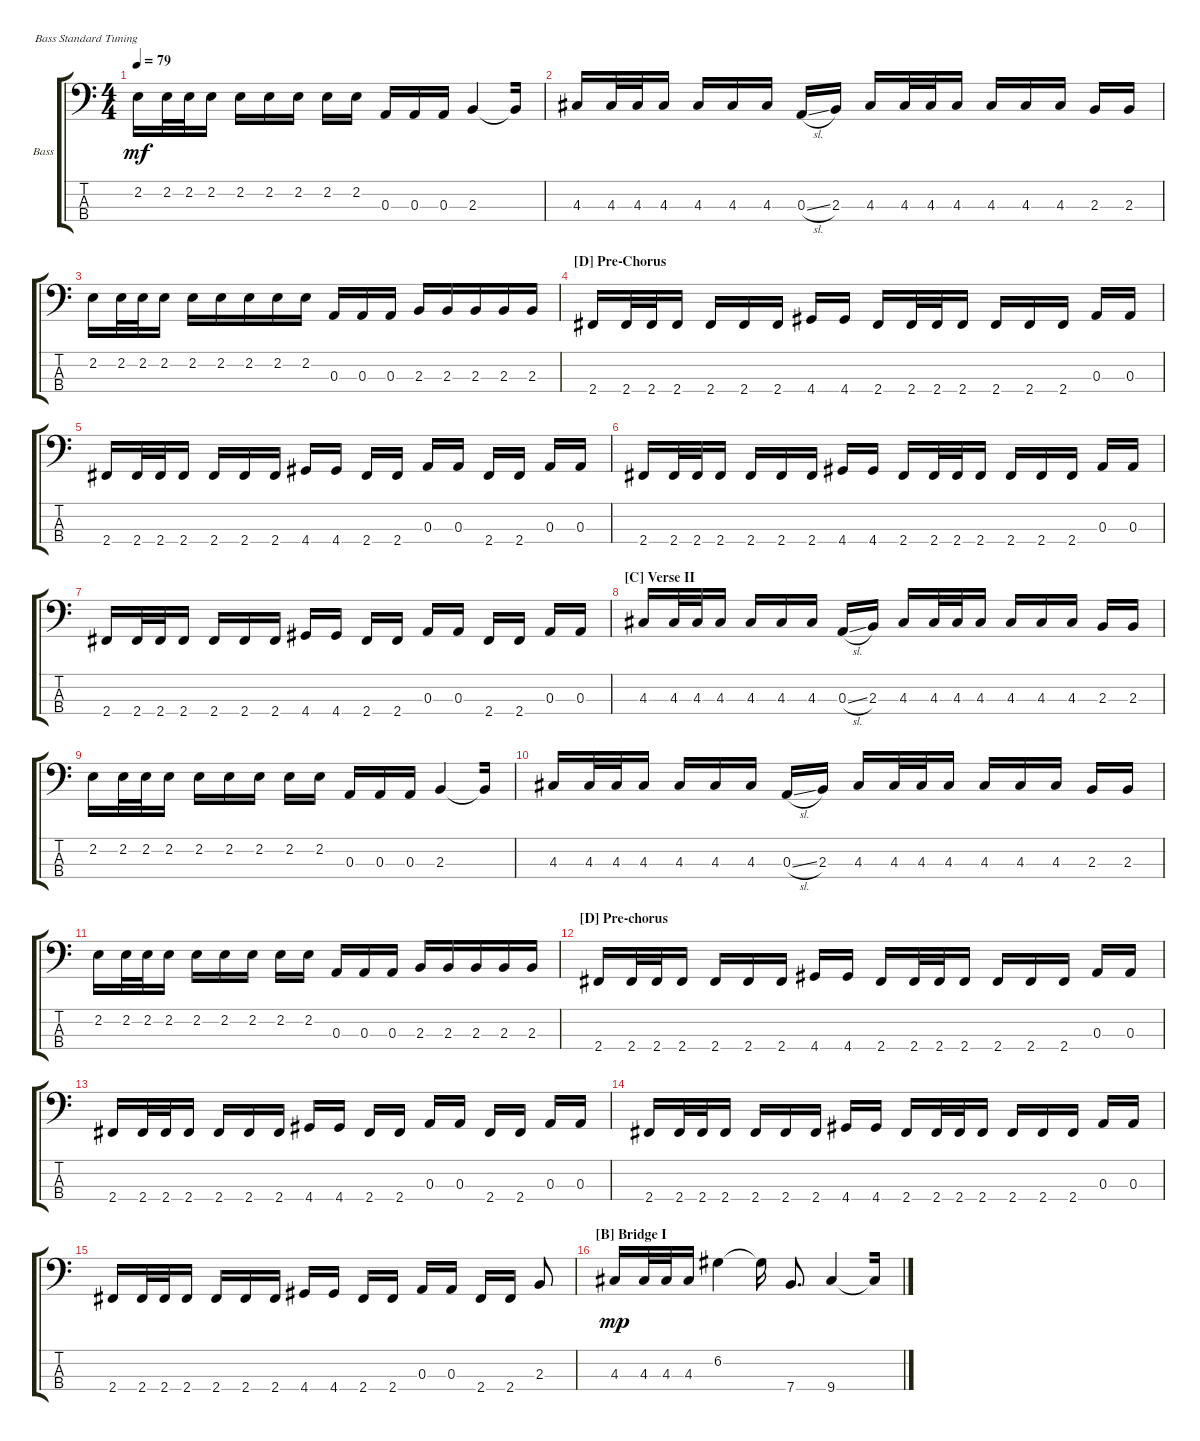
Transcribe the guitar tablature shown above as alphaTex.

\defaultSystemsLayout 4
\bracketExtendMode groupsimilarinstruments
\firstSystemTrackNameOrientation horizontal
\otherSystemsTrackNameOrientation horizontal
\track ("Bass" "Bass") {instrument electricbassfinger}
\staff {score tabs}
\tuning (G2 D2 A1 E1)
\ts (4 4)
\tempo 79
\clef f4
\ks c
2.2.16{dy mf beam merge} 2.2.32 2.2.32 2.2.16{beam split} 2.2.16{beam merge} 2.2.16 2.2.16{beam split} 2.2.16{beam merge} 2.2.16{beam split} 0.3.16{beam merge} 0.3.16 0.3.16{beam split} 2.3.4{beam merge} 2.3{t}.16 |
4.3.16{beam merge} 4.3.32 4.3.32 4.3.16{beam split} 4.3.16{beam merge} 4.3.16 4.3.16{beam split} 0.3{sl}.16{beam merge} 2.3.16 4.3.16{beam merge} 4.3.32 4.3.32 4.3.16{beam split} 4.3.16{beam merge} 4.3.16 4.3.16{beam split} 2.3.16{beam merge} 2.3.16{beam split} |
2.2.16{beam merge} 2.2.32 2.2.32 2.2.16{beam split} 2.2.16{beam merge} 2.2.16 2.2.16{beam merge} 2.2.16{beam merge} 2.2.16{beam split} 0.3.16{beam merge} 0.3.16 0.3.16{beam split} 2.3.16{beam merge} 2.3.16{beam merge} 2.3.16{beam merge} 2.3.16{beam merge} 2.3.16{beam split} |
\section ("D" "Pre-Chorus")
2.4.16{beam merge} 2.4.32 2.4.32 2.4.16{beam split} 2.4.16{beam merge} 2.4.16 2.4.16{beam split} 4.4.16{beam merge} 4.4.16{beam split} 2.4.16{beam merge} 2.4.32 2.4.32 2.4.16{beam split} 2.4.16{beam merge} 2.4.16 2.4.16{beam split} 0.3.16{beam merge} 0.3.16{beam split} |
2.4.16{beam merge} 2.4.32 2.4.32 2.4.16{beam split} 2.4.16{beam merge} 2.4.16 2.4.16{beam split} 4.4.16{beam merge} 4.4.16{beam split} 2.4.16{beam merge} 2.4.16{beam split} 0.3.16{beam merge} 0.3.16{beam split} 2.4.16 2.4.16{beam split} 0.3.16{beam merge} 0.3.16{beam split} |
2.4.16{beam merge} 2.4.32 2.4.32 2.4.16{beam split} 2.4.16{beam merge} 2.4.16 2.4.16{beam split} 4.4.16{beam merge} 4.4.16{beam split} 2.4.16{beam merge} 2.4.32 2.4.32 2.4.16{beam split} 2.4.16{beam merge} 2.4.16 2.4.16{beam split} 0.3.16{beam merge} 0.3.16{beam split} |
2.4.16{beam merge} 2.4.32 2.4.32 2.4.16{beam split} 2.4.16{beam merge} 2.4.16 2.4.16{beam split} 4.4.16{beam merge} 4.4.16{beam split} 2.4.16{beam merge} 2.4.16{beam split} 0.3.16{beam merge} 0.3.16{beam split} 2.4.16 2.4.16{beam split} 0.3.16{beam merge} 0.3.16{beam split} |
\section ("C" "Verse II")
4.3.16{beam merge} 4.3.32 4.3.32 4.3.16{beam split} 4.3.16{beam merge} 4.3.16 4.3.16{beam split} 0.3{sl}.16{beam merge} 2.3.16 4.3.16{beam merge} 4.3.32 4.3.32 4.3.16{beam split} 4.3.16{beam merge} 4.3.16 4.3.16{beam split} 2.3.16{beam merge} 2.3.16{beam split} |
2.2.16{beam merge} 2.2.32 2.2.32 2.2.16{beam split} 2.2.16{beam merge} 2.2.16 2.2.16{beam split} 2.2.16{beam merge} 2.2.16{beam split} 0.3.16{beam merge} 0.3.16 0.3.16{beam split} 2.3.4{beam merge} 2.3{t}.16 |
4.3.16{beam merge} 4.3.32 4.3.32 4.3.16{beam split} 4.3.16{beam merge} 4.3.16 4.3.16{beam split} 0.3{sl}.16{beam merge} 2.3.16 4.3.16{beam merge} 4.3.32 4.3.32 4.3.16{beam split} 4.3.16{beam merge} 4.3.16 4.3.16{beam split} 2.3.16{beam merge} 2.3.16{beam split} |
2.2.16{beam merge} 2.2.32 2.2.32 2.2.16{beam split} 2.2.16{beam merge} 2.2.16 2.2.16{beam split} 2.2.16{beam merge} 2.2.16{beam split} 0.3.16{beam merge} 0.3.16 0.3.16{beam split} 2.3.16{beam merge} 2.3.16{beam merge} 2.3.16{beam merge} 2.3.16{beam merge} 2.3.16{beam split} |
\section ("D" "Pre-chorus")
2.4.16{beam merge} 2.4.32 2.4.32 2.4.16{beam split} 2.4.16{beam merge} 2.4.16 2.4.16{beam split} 4.4.16{beam merge} 4.4.16{beam split} 2.4.16{beam merge} 2.4.32 2.4.32 2.4.16{beam split} 2.4.16{beam merge} 2.4.16 2.4.16{beam split} 0.3.16{beam merge} 0.3.16{beam split} |
2.4.16{beam merge} 2.4.32 2.4.32 2.4.16{beam split} 2.4.16{beam merge} 2.4.16 2.4.16{beam split} 4.4.16{beam merge} 4.4.16{beam split} 2.4.16{beam merge} 2.4.16{beam split} 0.3.16{beam merge} 0.3.16{beam split} 2.4.16 2.4.16{beam split} 0.3.16{beam merge} 0.3.16{beam split} |
2.4.16{beam merge} 2.4.32 2.4.32 2.4.16{beam split} 2.4.16{beam merge} 2.4.16 2.4.16{beam split} 4.4.16{beam merge} 4.4.16{beam split} 2.4.16{beam merge} 2.4.32 2.4.32 2.4.16{beam split} 2.4.16{beam merge} 2.4.16 2.4.16{beam split} 0.3.16{beam merge} 0.3.16{beam split} |
2.4.16{beam merge} 2.4.32 2.4.32 2.4.16{beam split} 2.4.16{beam merge} 2.4.16 2.4.16{beam split} 4.4.16{beam merge} 4.4.16{beam split} 2.4.16{beam merge} 2.4.16{beam split} 0.3.16{beam merge} 0.3.16{beam split} 2.4.16 2.4.16{beam split} 2.3.8{beam merge} |
\section ("B" "Bridge I")
4.3.16{dy mp} 4.3.32{beam merge} 4.3.32{beam merge} 4.3.16{beam split} 6.2.4 6.2{t}.16 7.4.8{d beam split} 9.4.4{beam merge} 9.4{t}.16
